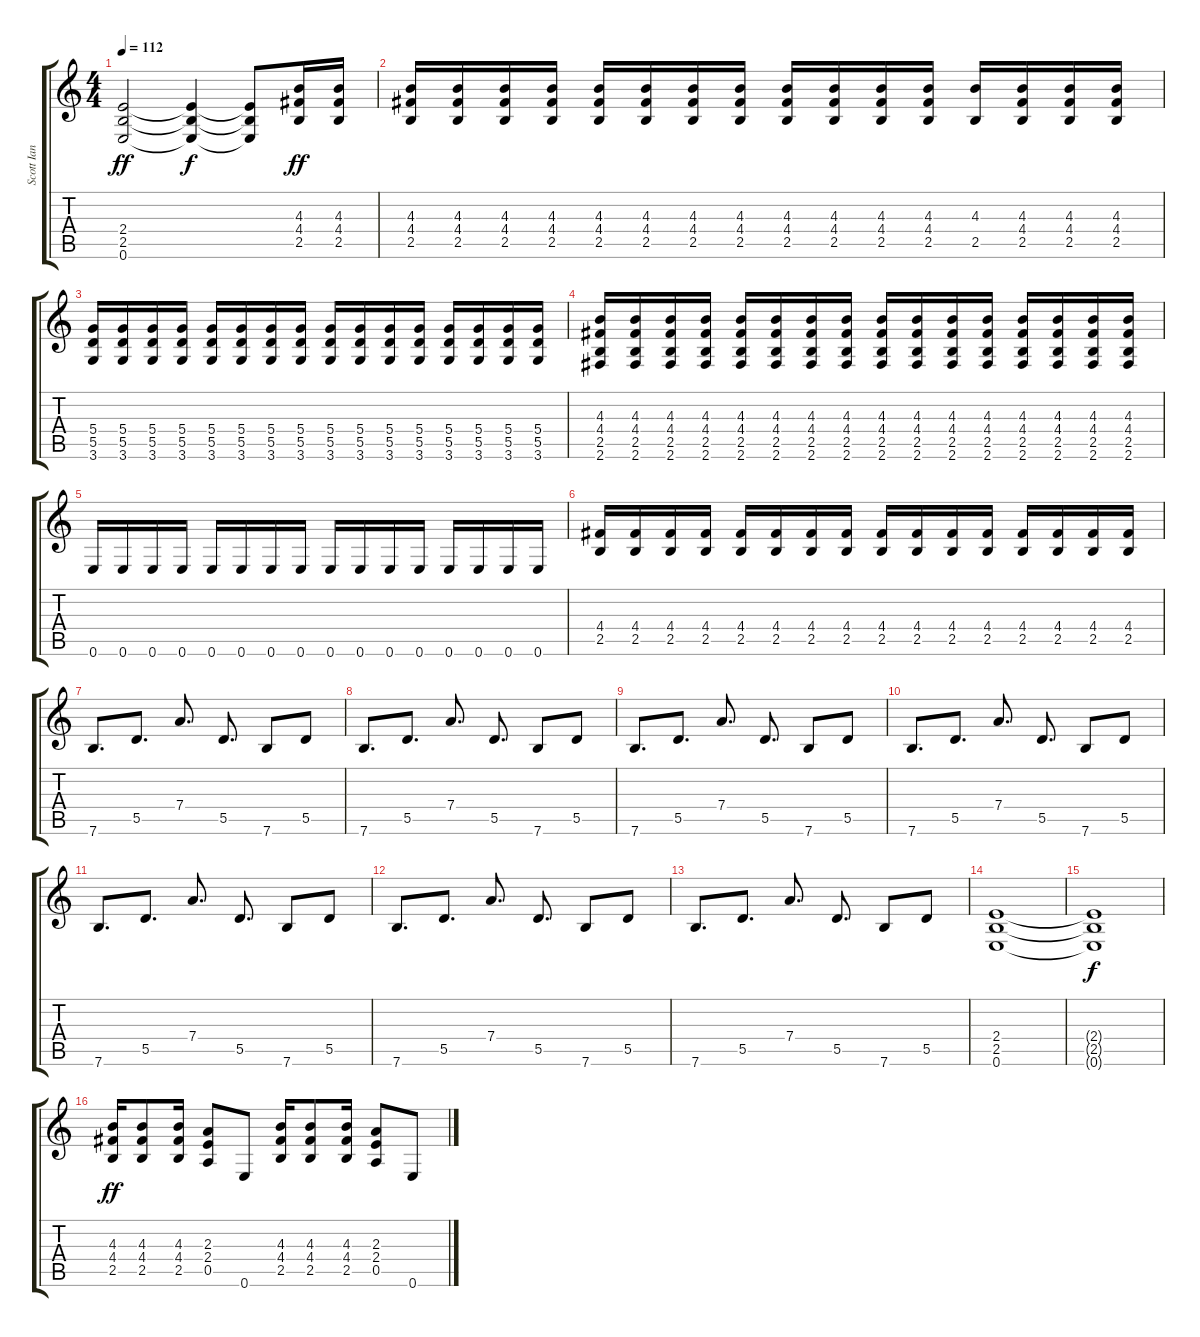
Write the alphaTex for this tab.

\track ("Scott Ian" "Scott Ian") {instrument distortionguitar}
\staff {score tabs}
\tuning (E4 B3 G3 D3 A2 E2) {hide}
\ts (4 4)
\tempo 112
\clef g2
\ks c
(2.4 2.5 0.6).2{dy ff} (2.4{t} 2.5{t} 0.6{t}).4{dy f} (2.4{t} 2.5{t} 0.6{t}).8 (4.3 4.4 2.5).16{dy ff} (4.3 4.4 2.5).16 |
(4.3 4.4 2.5).16 (4.3 4.4 2.5).16 (4.3 4.4 2.5).16 (4.3 4.4 2.5).16 (4.3 4.4 2.5).16 (4.3 4.4 2.5).16 (4.3 4.4 2.5).16 (4.3 4.4 2.5).16 (4.3 4.4 2.5).16 (4.3 4.4 2.5).16 (4.3 4.4 2.5).16 (4.3 4.4 2.5).16 (4.3 2.5).16 (4.3 4.4 2.5).16 (4.3 4.4 2.5).16 (4.3 4.4 2.5).16 |
(5.4 5.5 3.6).16 (5.4 5.5 3.6).16 (5.4 5.5 3.6).16 (5.4 5.5 3.6).16 (5.4 5.5 3.6).16 (5.4 5.5 3.6).16 (5.4 5.5 3.6).16 (5.4 5.5 3.6).16 (5.4 5.5 3.6).16 (5.4 5.5 3.6).16 (5.4 5.5 3.6).16 (5.4 5.5 3.6).16 (5.4 5.5 3.6).16 (5.4 5.5 3.6).16 (5.4 5.5 3.6).16 (5.4 5.5 3.6).16 |
(4.3 4.4 2.5 2.6).16 (4.3 4.4 2.5 2.6).16 (4.3 4.4 2.5 2.6).16 (4.3 4.4 2.5 2.6).16 (4.3 4.4 2.5 2.6).16 (4.3 4.4 2.5 2.6).16 (4.3 4.4 2.5 2.6).16 (4.3 4.4 2.5 2.6).16 (4.3 4.4 2.5 2.6).16 (4.3 4.4 2.5 2.6).16 (4.3 4.4 2.5 2.6).16 (4.3 4.4 2.5 2.6).16 (4.3 4.4 2.5 2.6).16 (4.3 4.4 2.5 2.6).16 (4.3 4.4 2.5 2.6).16 (4.3 4.4 2.5 2.6).16 |
0.6.16 0.6.16 0.6.16 0.6.16 0.6.16 0.6.16 0.6.16 0.6.16 0.6.16 0.6.16 0.6.16 0.6.16 0.6.16 0.6.16 0.6.16 0.6.16 |
(4.4 2.5).16 (4.4 2.5).16 (4.4 2.5).16 (4.4 2.5).16 (4.4 2.5).16 (4.4 2.5).16 (4.4 2.5).16 (4.4 2.5).16 (4.4 2.5).16 (4.4 2.5).16 (4.4 2.5).16 (4.4 2.5).16 (4.4 2.5).16 (4.4 2.5).16 (4.4 2.5).16 (4.4 2.5).16 |
7.6.8{d} 5.5.8{d} 7.4.8{d} 5.5.8{d} 7.6.8 5.5.8 |
7.6.8{d} 5.5.8{d} 7.4.8{d} 5.5.8{d} 7.6.8 5.5.8 |
7.6.8{d} 5.5.8{d} 7.4.8{d} 5.5.8{d} 7.6.8 5.5.8 |
7.6.8{d} 5.5.8{d} 7.4.8{d} 5.5.8{d} 7.6.8 5.5.8 |
7.6.8{d} 5.5.8{d} 7.4.8{d} 5.5.8{d} 7.6.8 5.5.8 |
7.6.8{d} 5.5.8{d} 7.4.8{d} 5.5.8{d} 7.6.8 5.5.8 |
7.6.8{d} 5.5.8{d} 7.4.8{d} 5.5.8{d} 7.6.8 5.5.8 |
(2.4 2.5 0.6).1 |
(2.4{t} 2.5{t} 0.6{t}).1{dy f} |
(4.3 4.4 2.5).16{dy ff} (4.3 4.4 2.5).8 (4.3 4.4 2.5).16 (2.3 2.4 0.5).8 0.6.8 (4.3 4.4 2.5).16 (4.3 4.4 2.5).8 (4.3 4.4 2.5).16 (2.3 2.4 0.5).8 0.6.8
